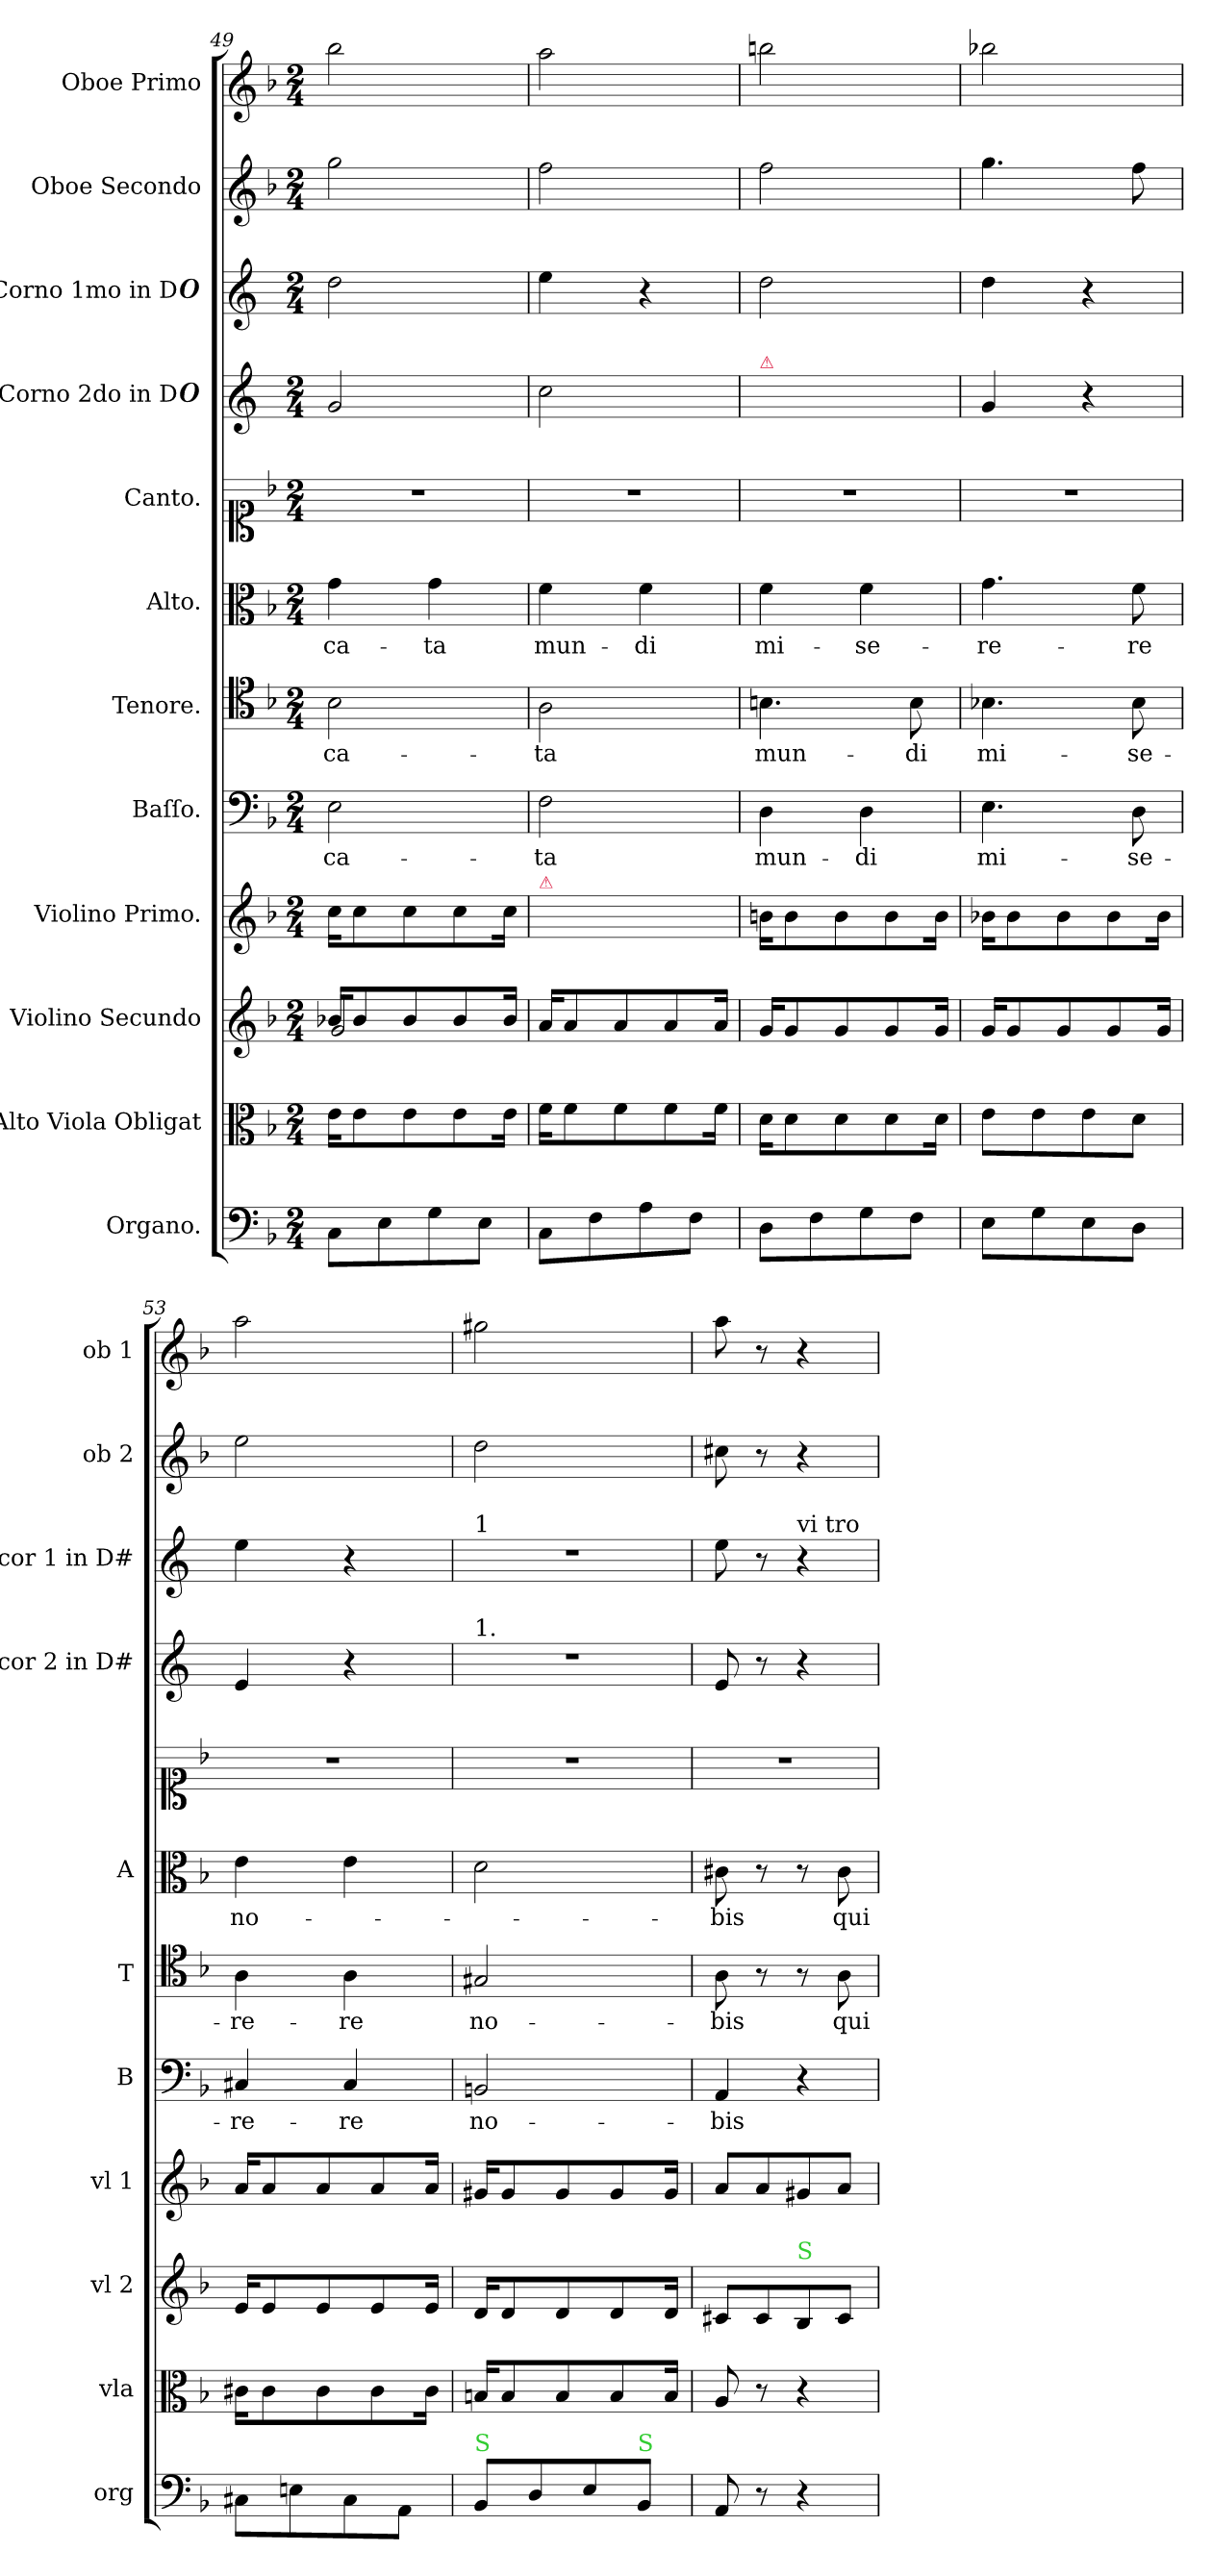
**kern	**kern	**kern	**kern	**kern	**text	**kern	**text	**kern	**text	**kern	**kern	**kern	**kern	**kern
*part12	*part11	*part10	*part9	*part8	*part8	*part7	*part7	*part6	*part6	*part5	*part4	*part3	*part2	*part1
*staff12	*staff11	*staff10	*staff9	*staff8	*staff8	*staff7	*staff7	*staff6	*staff6	*staff5	*staff4	*staff3	*staff2	*staff1
*I"Organo.	*I"Alto Viola Obligat	*I"Violino Secundo	*I"Violino Primo.	*I"Baſſo.	*	*I"Tenore.	*	*I"Alto.	*	*I"Canto.	*I"Corno 2do in D#	*I"Corno 1mo in D#	*I"Oboe Secondo	*I"Oboe Primo
*I'org	*I'vla	*I'vl 2	*I'vl 1	*I'B	*	*I'T	*	*I'A	*	*	*I'cor 2 in D#	*I'cor 1 in D#	*I'ob 2	*I'ob 1
*clefF4	*clefC3	*clefG2	*clefG2	*clefF4	*	*clefC4	*	*clefC3	*	*clefC1	*clefG2	*clefG2	*clefG2	*clefG2
*	*	*	*	*	*	*	*	*	*	*	*ITrd4c7	*ITrd4c7	*	*
*k[b-]	*k[b-]	*k[b-]	*k[b-]	*k[b-]	*	*k[b-]	*	*k[b-]	*	*k[b-]	*k[b-]	*k[b-]	*k[b-]	*k[b-]
*F:	*F:	*F:	*F:	*F:	*	*F:	*	*F:	*	*F:	*F:	*F:	*F:	*F:
*M2/4	*M2/4	*M2/4	*M2/4	*M2/4	*	*M2/4	*	*M2/4	*	*M2/4	*M2/4	*M2/4	*M2/4	*M2/4
=49	=49	=49	=49	=49	=49	=49	=49	=49	=49	=49	=49	=49	=49	=49
*	*	*^	*	*	*	*	*	*	*	*	*	*	*	*
8C\L	16e\KL	16b-X/KL	2g/	16cc\KL	2E\	-ca-	2B-\	-ca-	4g\	-ca-	2r	2c/	2g\	2gg\	2bb-\
.	8e\	8b-/	.	8cc\	.	.	.	.	.	.	.	.	.	.	.
8E\	.	.	.	.	.	.	.	.	.	.	.	.	.	.	.
.	8e\	8b-/	.	8cc\	.	.	.	.	.	.	.	.	.	.	.
8G\	.	.	.	.	.	.	.	.	4g\	-ta	.	.	.	.	.
.	8e\	8b-/	.	8cc\	.	.	.	.	.	.	.	.	.	.	.
8E\J	.	.	.	.	.	.	.	.	.	.	.	.	.	.	.
.	16e\Jk	16b-/Jk	.	16cc\Jk	.	.	.	.	.	.	.	.	.	.	.
*	*	*v	*v	*	*	*	*	*	*	*	*	*	*	*	*
=50	=50	=50	=50	=50	=50	=50	=50	=50	=50	=50	=50	=50	=50	=50
!	!	!	!LO:TX:a:color=crimson:t=⚠	!	!	!	!	!	!	!	!	!	!	!
8C\L	16f\KL	16a/KL	16cc\KLyy	2F\	ta	2A\	ta	4f\	mun-	2r	2f\	4a\	2ff\	2aa\
.	8f\	8a/	8cc\yy	.	.	.	.	.	.	.	.	.	.	.
8F\	.	.	.	.	.	.	.	.	.	.	.	.	.	.
.	8f\	8a/	8cc\yy	.	.	.	.	.	.	.	.	.	.	.
8A\	.	.	.	.	.	.	.	4f\	-di	.	.	4r	.	.
.	8f\	8a/	8cc\yy	.	.	.	.	.	.	.	.	.	.	.
8F\J	.	.	.	.	.	.	.	.	.	.	.	.	.	.
.	16f\Jk	16a/Jk	16cc\Jkyy	.	.	.	.	.	.	.	.	.	.	.
=51	=51	=51	=51	=51	=51	=51	=51	=51	=51	=51	=51	=51	=51	=51
!	!	!	!	!	!	!	!	!	!	!	!LO:TX:a:color=crimson:t=⚠	!	!	!
8D\L	16d\KL	16g/KL	16bn\KL	4D\	mun-	4.Bn\	mun-	4f\	mi-	2r	2ryy	2g\	2ff\	2bbn\
.	8d\	8g/	8b\	.	.	.	.	.	.	.	.	.	.	.
8F\	.	.	.	.	.	.	.	.	.	.	.	.	.	.
.	8d\	8g/	8b\	.	.	.	.	.	.	.	.	.	.	.
8G\	.	.	.	4D\	-di	.	.	4f\	-se-	.	.	.	.	.
.	8d\	8g/	8b\	.	.	.	.	.	.	.	.	.	.	.
8F\J	.	.	.	.	.	8B\	-di	.	.	.	.	.	.	.
.	16d\Jk	16g/Jk	16b\Jk	.	.	.	.	.	.	.	.	.	.	.
=52	=52	=52	=52	=52	=52	=52	=52	=52	=52	=52	=52	=52	=52	=52
8E\L	8e\L	16g/KL	16b-X\KL	4.E\	mi-	4.B-X\	mi-	4.g\	-re-	2r	4c/	4g\	4.gg\	2bb-X\
.	.	8g/	8b-\	.	.	.	.	.	.	.	.	.	.	.
8G\	8e\	.	.	.	.	.	.	.	.	.	.	.	.	.
.	.	8g/	8b-\	.	.	.	.	.	.	.	.	.	.	.
8E\	8e\	.	.	.	.	.	.	.	.	.	4r	4r	.	.
.	.	8g/	8b-\	.	.	.	.	.	.	.	.	.	.	.
8D\J	8d\J	.	.	8D\	-se-	8B-\	-se-	8f\	-re	.	.	.	8ff\	.
.	.	16g/Jk	16b-\Jk	.	.	.	.	.	.	.	.	.	.	.
=53	=53	=53	=53	=53	=53	=53	=53	=53	=53	=53	=53	=53	=53	=53
8C#X\L	16c#X\KL	16e/KL	16a/KL	4C#X/	-re-	4A\	-re-	4e\	no-	2r	4A/	4a\	2ee\	2aa\
.	8c#\	8e/	8a/	.	.	.	.	.	.	.	.	.	.	.
8En\	.	.	.	.	.	.	.	.	.	.	.	.	.	.
.	8c#\	8e/	8a/	.	.	.	.	.	.	.	.	.	.	.
8C#\	.	.	.	4C#/	-re	4A\	-re	4e\	.	.	4r	4r	.	.
.	8c#\	8e/	8a/	.	.	.	.	.	.	.	.	.	.	.
8AA\J	.	.	.	.	.	.	.	.	.	.	.	.	.	.
.	16c#\Jk	16e/Jk	16a/Jk	.	.	.	.	.	.	.	.	.	.	.
=54	=54	=54	=54	=54	=54	=54	=54	=54	=54	=54	=54	=54	=54	=54
!	!	!	!	!	!	!	!	!	!	!	!	!LO:TX:a:t=1	!	!
!	!	!	!	!	!	!	!	!	!	!	!LO:TX:a:t=1.	!	!	!
!LO:TX:a:color=limegreen:t=S	!	!	!	!	!	!	!	!	!	!	!	!	!	!
8BB-/L	16Bn/KL	16d/KL	16g#X/KL	2BBn/	no-	2G#X/	no-	2d\	.	2r	2r	2r	2dd\	2gg#X\
.	8B/	8d/	8g#/	.	.	.	.	.	.	.	.	.	.	.
8D/	.	.	.	.	.	.	.	.	.	.	.	.	.	.
.	8B/	8d/	8g#/	.	.	.	.	.	.	.	.	.	.	.
8E/	.	.	.	.	.	.	.	.	.	.	.	.	.	.
.	8B/	8d/	8g#/	.	.	.	.	.	.	.	.	.	.	.
!LO:TX:a:color=limegreen:t=S	!	!	!	!	!	!	!	!	!	!	!	!	!	!
8BB-/J	.	.	.	.	.	.	.	.	.	.	.	.	.	.
.	16B/Jk	16d/Jk	16g#/Jk	.	.	.	.	.	.	.	.	.	.	.
=55	=55	=55	=55	=55	=55	=55	=55	=55	=55	=55	=55	=55	=55	=55
8AA/	8A/	8c#X/L	8a/L	4AA/	-bis	8A\	-bis	8c#X\	-bis	2r	8A/	8a\	8cc#X\	8aa\
8r	8r	8c#/	8a/	.	.	8r	.	8r	.	.	8r	8r	8r	8r
!	!	!	!	!	!	!	!	!	!	!	!	!LO:TX:a:t=vi tro	!	!
!	!	!LO:TX:a:color=limegreen:t=S	!	!	!	!	!	!	!	!	!	!	!	!
4r	4r	8B-/	8g#X/	4r	.	8r	.	8r	.	.	4r	4r	4r	4r
.	.	8c#/J	8a/J	.	.	8A\	qui	8c#\	qui	.	.	.	.	.
=	=	=	=	=	=	=	=	=	=	=	=	=	=	=
*-	*-	*-	*-	*-	*-	*-	*-	*-	*-	*-	*-	*-	*-	*-
